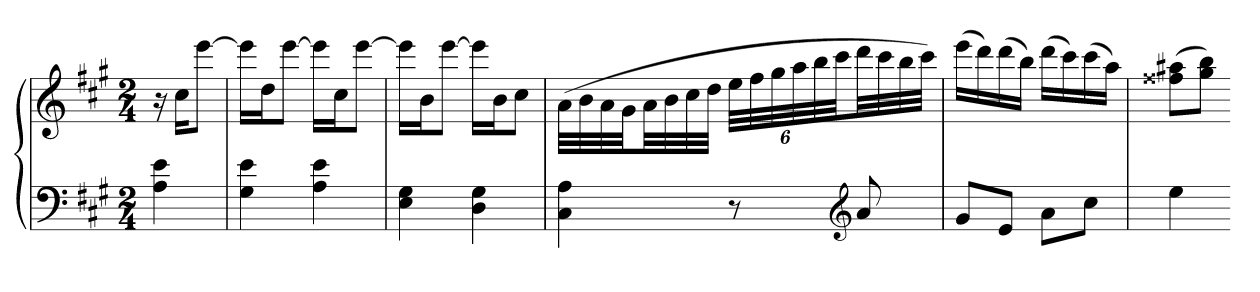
**kern	**kern
*part1	*part1
*staff2	*staff1
*clefF4	*clefG2
*k[f#c#g#]	*k[f#c#g#]
*A:	*A:
*M2/4	*M2/4
=	=
4A 4e	16r
.	16cc#KL
.	[8eeeJ
=20	=20
4G# 4e	16eeeLL]
.	16ddJ
.	[8eeeJ
4A 4e	16eeeLL]
.	16cc#J
.	[8eeeJ
=21	=21
4E 4G#	16eeeLL]
.	16bJ
.	[8eeeJ
4D 4G#	16eeeLL]
.	16bJ
.	8cc#J
=22	=22
4C# 4A	(32aLLL
.	32b
.	32a
.	32g#JJ
.	32aLL
.	32b
.	32cc#
.	32ddJJJ
8r	48eeLLL
.	48ff#
.	48gg#
.	48aa
.	48bb
.	48ccc#JJ
*clefG2	*
8a	32dddLL
.	32ccc#
.	32bb
.	32ccc#JJJ)
=23	=23
8g#L	(16eeeLL
.	16ddd)
8eJ	(16ddd
.	16bbJJ)
8aL	(16dddLL
.	16ccc#)
8cc#J	(16ccc#
.	16aaJJ)
=24	=24
4ee	(8ff##X 8aa#XL
.	8gg# 8bbJ)
=-	=-
*-	*-
